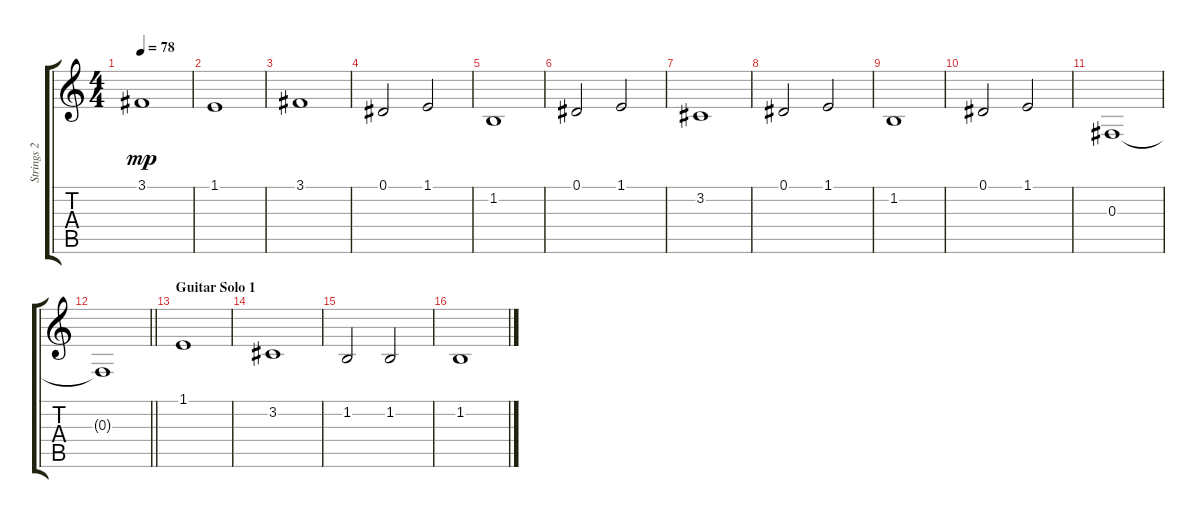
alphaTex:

\track ("Strings 2" "Strings 2") {instrument stringensemble1}
\staff {score tabs}
\tuning (Eb4 Bb3 Gb3 Db3 Ab2 Eb2) {hide}
\ts (4 4)
\tempo 78
\clef g2
\ks c
3.1.1{dy mp} |
1.1.1 |
3.1.1 |
0.1.2 1.1.2 |
1.2.1 |
0.1.2 1.1.2 |
3.2.1 |
0.1.2 1.1.2 |
1.2.1 |
0.1.2 1.1.2 |
0.3.1 |
\barLineRight lightlight
0.3{t}.1 |
\section ("" "Guitar Solo 1")
1.1.1 |
3.2.1 |
1.2.2 1.2.2 |
1.2.1
